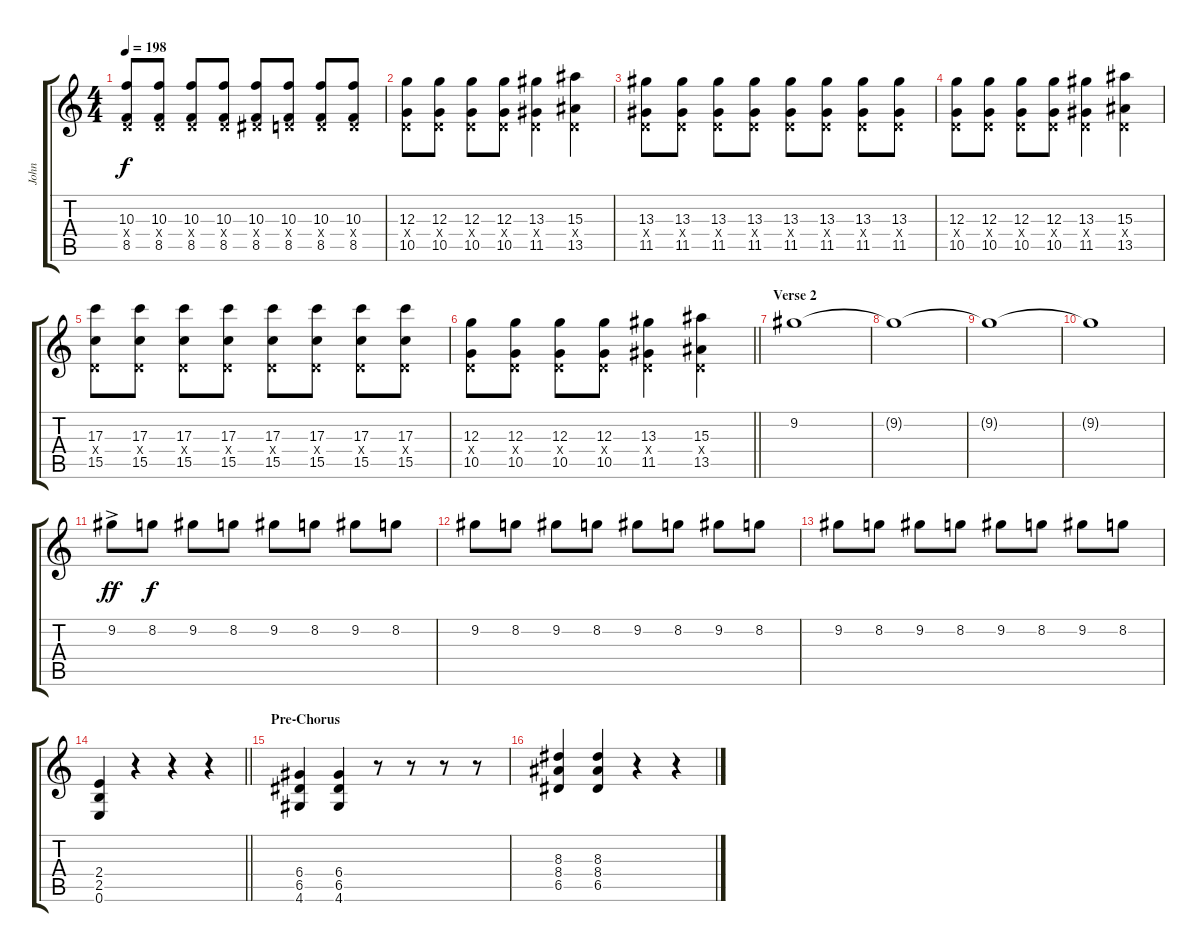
\track ("John" "John") {mute instrument distortionguitar}
\staff {score tabs}
\tuning (E4 B3 G3 D3 A2 E2) {hide}
\ts (4 4)
\tempo 198
\clef g2
\ks c
(10.3 0.4{x} 8.5).8{dy f} (10.3 0.4{x} 8.5).8 (10.3 0.4{x} 8.5).8 (10.3 0.4{x} 8.5).8 (10.3 1.4{x} 8.5).8 (10.3 0.4{x} 8.5).8 (10.3 0.4{x} 8.5).8 (10.3 0.4{x} 8.5).8 |
(12.3 0.4{x} 10.5).8 (12.3 0.4{x} 10.5).8 (12.3 0.4{x} 10.5).8 (12.3 0.4{x} 10.5).8 (13.3 0.4{x} 11.5).4 (15.3 0.4{x} 13.5).4 |
(13.3 0.4{x} 11.5).8 (13.3 0.4{x} 11.5).8 (13.3 0.4{x} 11.5).8 (13.3 0.4{x} 11.5).8 (13.3 0.4{x} 11.5).8 (13.3 0.4{x} 11.5).8 (13.3 0.4{x} 11.5).8 (13.3 0.4{x} 11.5).8 |
(12.3 0.4{x} 10.5).8 (12.3 0.4{x} 10.5).8 (12.3 0.4{x} 10.5).8 (12.3 0.4{x} 10.5).8 (13.3 0.4{x} 11.5).4 (15.3 0.4{x} 13.5).4 |
(17.3 0.4{x} 15.5).8 (17.3 0.4{x} 15.5).8 (17.3 0.4{x} 15.5).8 (17.3 0.4{x} 15.5).8 (17.3 0.4{x} 15.5).8 (17.3 0.4{x} 15.5).8 (17.3 0.4{x} 15.5).8 (17.3 0.4{x} 15.5).8 |
\barLineRight lightlight
(12.3 0.4{x} 10.5).8 (12.3 0.4{x} 10.5).8 (12.3 0.4{x} 10.5).8 (12.3 0.4{x} 10.5).8 (13.3 0.4{x} 11.5).4 (15.3 0.4{x} 13.5).4 |
\section ("" "Verse 2")
9.2.1 |
9.2{t}.1 |
9.2{t}.1 |
9.2{t}.1 |
9.2{ac}.8{dy ff} 8.2.8{dy f} 9.2.8 8.2.8 9.2.8 8.2.8 9.2.8 8.2.8 |
9.2.8 8.2.8 9.2.8 8.2.8 9.2.8 8.2.8 9.2.8 8.2.8 |
9.2.8 8.2.8 9.2.8 8.2.8 9.2.8 8.2.8 9.2.8 8.2.8 |
\barLineRight lightlight
(2.4 2.5 0.6).4 r.4 r.4 r.4 |
\section ("" "Pre-Chorus")
(6.4 6.5 4.6).4 (6.4 6.5 4.6).4 r.8 r.8 r.8 r.8 |
(8.3 8.4 6.5).4 (8.3 8.4 6.5).4 r.4 r.4
